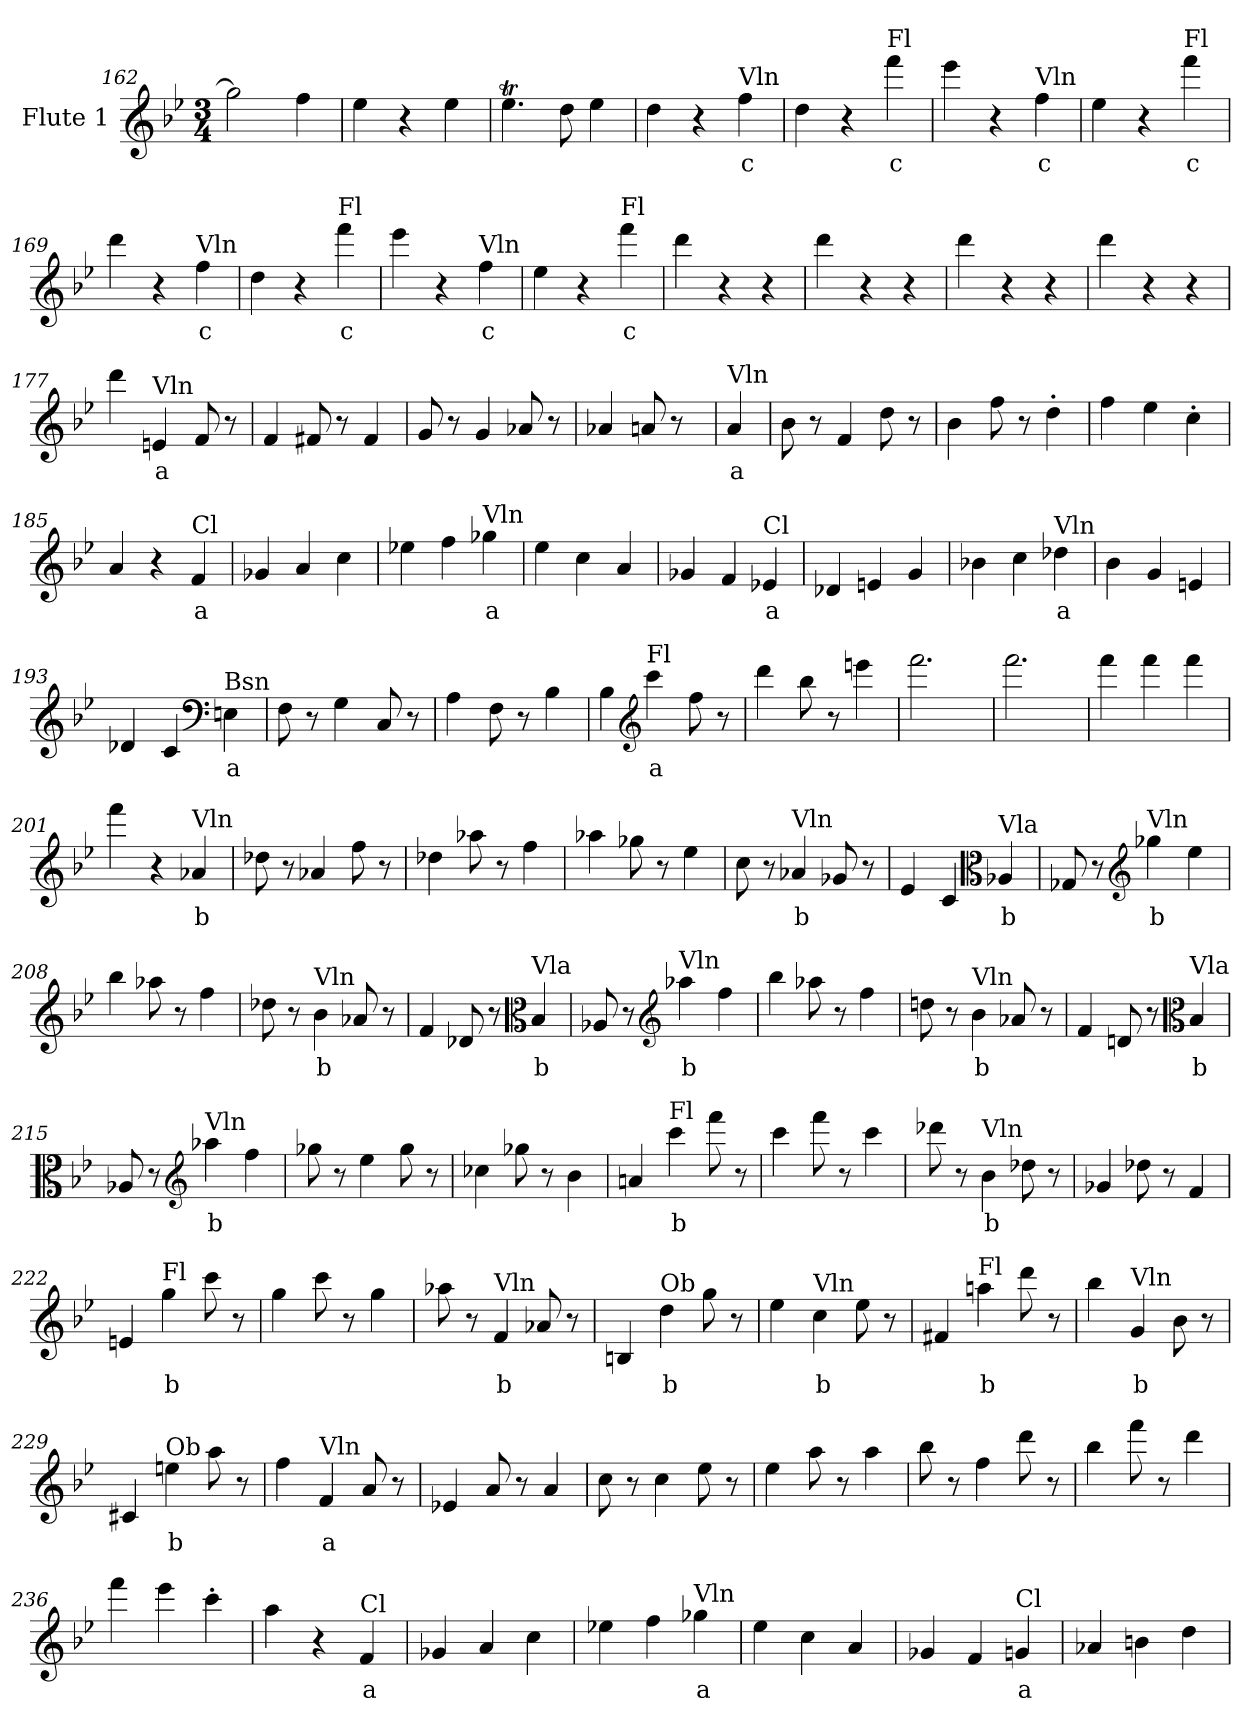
**kern	**text
*part1	*part1
*staff1	*staff1
*I"Flute 1	*
*I'Fl 1	*
*clefG2	*
*k[b-e-]	*
*M3/4	*
=162	=162
2gg]	.
4ff	.
=163	=163
4ee-	.
4r	.
4ee-	.
=164	=164
4.ee-T	.
8dd	.
4ee-	.
=165	=165
4dd	.
4r	.
!LO:TX:a:t=Vln	!
!	!LO:LY:b:color=#FF0000
4ff	c
!!LO:PB:g=z
=166	=166
4dd	.
4r	.
!LO:TX:a:t=Fl	!
!	!LO:LY:b:color=#FF0000
4fff	c
=167	=167
4eee-	.
4r	.
!LO:TX:a:t=Vln	!
!	!LO:LY:b:color=#FF0000
4ff	c
=168	=168
4ee-	.
4r	.
!LO:TX:a:t=Fl	!
!	!LO:LY:b:color=#FF0000
4fff	c
=169	=169
4ddd	.
4r	.
!LO:TX:a:t=Vln	!
!	!LO:LY:b:color=#FF0000
4ff	c
=170	=170
4dd	.
4r	.
!LO:TX:a:t=Fl	!
!	!LO:LY:b:color=#FF0000
4fff	c
=171	=171
4eee-	.
4r	.
!LO:TX:a:t=Vln	!
!	!LO:LY:b:color=#FF0000
4ff	c
=172	=172
4ee-	.
4r	.
!LO:TX:a:t=Fl	!
!	!LO:LY:b:color=#FF0000
4fff	c
=173	=173
4ddd	.
4r	.
4r	.
!!LO:PB:g=z
=174	=174
4ddd	.
4r	.
4r	.
=175	=175
4ddd	.
4r	.
4r	.
=176	=176
4ddd	.
4r	.
4r	.
=177	=177
*MM300	*
4ddd	.
!LO:TX:a:t=Vln	!
!	!LO:LY:b:color=#FF0000
4en	a
8f	.
8r	.
=178	=178
4f	.
8f#X	.
8r	.
4f#	.
=179	=179
8g	.
8r	.
4g	.
8a-X	.
8r	.
=180	=180
4a-X	.
8an	.
8r	.
!!LO:PB:g=z
=181	=181
!LO:TX:a:t=Vln	!
!	!LO:LY:b:color=#FF0000
4a	a
=182	=182
8b-	.
8r	.
4f	.
8dd	.
8r	.
=183	=183
4b-	.
8ff	.
8r	.
4dd'	.
=184	=184
4ff	.
4ee-	.
4cc'	.
=185	=185
4a	.
4r	.
!LO:TX:a:t=Cl	!
!	!LO:LY:b:color=#FF0000
4f	a
=186	=186
4g-X	.
4a	.
4cc	.
=187	=187
4ee-X	.
4ff	.
!LO:TX:a:t=Vln	!
!	!LO:LY:b:color=#FF0000
4gg-X	a
=188	=188
4ee-	.
4cc	.
4a	.
=189	=189
4g-X	.
4f	.
!LO:TX:a:t=Cl	!
!	!LO:LY:b:color=#FF0000
4e-X	a
=190	=190
4d-X	.
4e	.
4g	.
=191	=191
4b-X	.
4cc	.
!LO:TX:a:t=Vln	!
!	!LO:LY:b:color=#FF0000
4dd-X	a
!!LO:PB:g=z
=192	=192
4b-	.
4g	.
4en	.
=193	=193
4d-X	.
4c	.
*clefF4	*
!LO:TX:a:t=Bsn	!
!	!LO:LY:b:color=#FF0000
4En	a
=194	=194
8F	.
8r	.
4G	.
8C	.
8r	.
=195	=195
4A	.
8F	.
8r	.
4B-	.
=196	=196
4B-	.
*clefG2	*
!LO:TX:a:t=Fl	!
!	!LO:LY:b:color=#FF0000
4ccc	a
8ff	.
8r	.
=197	=197
4ddd	.
8bb-	.
8r	.
4eeen	.
=198	=198
2.fff	.
=199	=199
2.fff	.
=200	=200
4fff	.
4fff	.
4fff	.
=201	=201
4fff	.
4r	.
!LO:TX:a:t=Vln	!
!	!LO:LY:b:color=#FF0000
4a-X	b
!!LO:PB:g=z
=202	=202
8dd-X	.
8r	.
4a-X	.
8ff	.
8r	.
=203	=203
4dd-X	.
8aa-X	.
8r	.
4ff	.
=204	=204
4aa-X	.
8gg-X	.
8r	.
4ee-	.
=205	=205
8cc	.
8r	.
!LO:TX:a:t=Vln	!
!	!LO:LY:b:color=#FF0000
4a-X	b
8g-	.
8r	.
=206	=206
4e-	.
4c	.
*clefC3	*
!LO:TX:a:t=Vla	!
!	!LO:LY:b:color=#FF0000
4A-X	b
=207	=207
8G-X	.
8r	.
*clefG2	*
!LO:TX:a:t=Vln	!
!	!LO:LY:b:color=#FF0000
4gg-X	b
4ee-	.
=208	=208
4bb-	.
8aa-X	.
8r	.
4ff	.
=209	=209
8dd-X	.
8r	.
!LO:TX:a:t=Vln	!
!	!LO:LY:b:color=#FF0000
4b-	b
8a-	.
8r	.
!!LO:PB:g=z
=210	=210
4f	.
8d-X	.
8r	.
*clefC3	*
!LO:TX:a:t=Vla	!
!	!LO:LY:b:color=#FF0000
4B-	b
=211	=211
8A-X	.
8r	.
*clefG2	*
!LO:TX:a:t=Vln	!
!	!LO:LY:b:color=#FF0000
4aa-X	b
4ff	.
=212	=212
4bb-	.
8aa-X	.
8r	.
4ff	.
=213	=213
8ddn	.
8r	.
!LO:TX:a:t=Vln	!
!	!LO:LY:b:color=#FF0000
4b-	b
8a-	.
8r	.
=214	=214
4f	.
8dn	.
8r	.
*clefC3	*
!LO:TX:a:t=Vla	!
!	!LO:LY:b:color=#FF0000
4B-	b
=215	=215
8A-X	.
8r	.
*clefG2	*
!LO:TX:a:t=Vln	!
!	!LO:LY:b:color=#FF0000
4aa-X	b
4ff	.
=216	=216
8gg-X	.
8r	.
4ee-	.
8gg-	.
8r	.
=217	=217
4cc-X	.
8gg-X	.
8r	.
4b-	.
!!LO:PB:g=z
=218	=218
4an	.
!LO:TX:a:t=Fl	!
!	!LO:LY:b:color=#FF0000
4ccc	b
8fff	.
8r	.
=219	=219
4ccc	.
8fff	.
8r	.
4ccc	.
=220	=220
8ddd-X	.
8r	.
!LO:TX:a:t=Vln	!
!	!LO:LY:b:color=#FF0000
4b-	b
8dd-X	.
8r	.
=221	=221
4g-X	.
8dd-X	.
8r	.
4f	.
=222	=222
4en	.
!LO:TX:a:t=Fl	!
!	!LO:LY:b:color=#FF0000
4gg	b
8ccc	.
8r	.
=223	=223
4gg	.
8ccc	.
8r	.
4gg	.
=224	=224
8aa-X	.
8r	.
!LO:TX:a:t=Vln	!
!	!LO:LY:b:color=#FF0000
4f	b
8a-X	.
8r	.
=225	=225
4Bn	.
!LO:TX:a:t=Ob	!
!	!LO:LY:b:color=#FF0000
4dd	b
8gg	.
8r	.
=226	=226
4ee-	.
!LO:TX:a:t=Vln	!
!	!LO:LY:b:color=#FF0000
4cc	b
8ee-	.
8r	.
!!LO:PB:g=z
=227	=227
4f#X	.
!LO:TX:a:t=Fl	!
!	!LO:LY:b:color=#FF0000
4aan	b
8ddd	.
8r	.
=228	=228
4bb-	.
!LO:TX:a:t=Vln	!
!	!LO:LY:b:color=#FF0000
4g	b
8b-	.
8r	.
=229	=229
4c#X	.
!LO:TX:a:t=Ob	!
!	!LO:LY:b:color=#FF0000
4een	b
8aa	.
8r	.
=230	=230
4ff	.
!LO:TX:a:t=Vln	!
!	!LO:LY:b:color=#FF0000
4f	a
8a	.
8r	.
=231	=231
4e-X	.
8a	.
8r	.
4a	.
=232	=232
8cc	.
8r	.
4cc	.
8ee-	.
8r	.
=233	=233
4ee-	.
8aa	.
8r	.
4aa	.
=234	=234
8bb-	.
8r	.
4ff	.
8ddd	.
8r	.
=235	=235
4bb-	.
8fff	.
8r	.
4ddd	.
!!LO:PB:g=z
=236	=236
4fff	.
4eee-	.
4ccc'	.
=237	=237
4aa	.
4r	.
!LO:TX:a:t=Cl	!
!	!LO:LY:b:color=#FF0000
4f	a
=238	=238
4g-X	.
4a	.
4cc	.
=239	=239
4ee-X	.
4ff	.
!LO:TX:a:t=Vln	!
!	!LO:LY:b:color=#FF0000
4gg-X	a
=240	=240
4ee-	.
4cc	.
4a	.
=241	=241
4g-X	.
4f	.
!LO:TX:a:t=Cl	!
!	!LO:LY:b:color=#FF0000
4g	a
=242	=242
4a-X	.
4b	.
4dd	.
=	=
*-	*-
